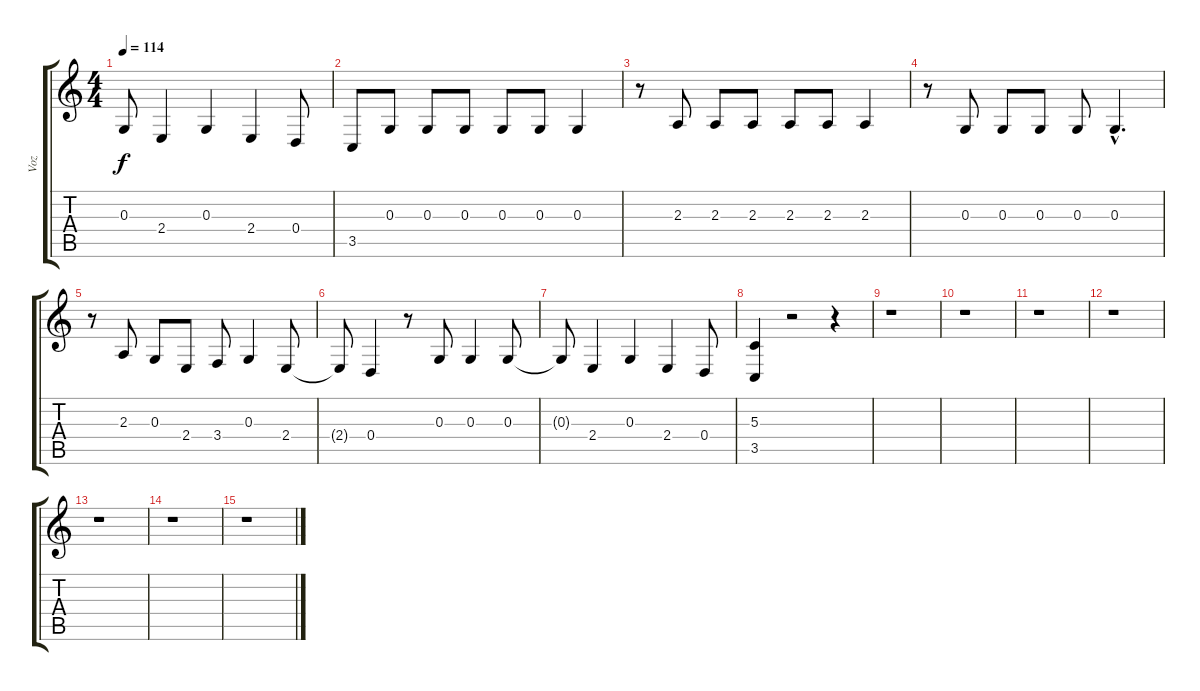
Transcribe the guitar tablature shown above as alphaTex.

\track ("Voz" "Voz") {instrument lead1square}
\staff {score tabs}
\tuning (E4 B3 G3 D3 A2 E2) {hide}
\ts (4 4)
\tempo 114
\clef g2
\ks c
0.3{t}.8{dy f} 2.4.4 0.3.4 2.4.4 0.4.8 |
3.5.8 0.3.8 0.3.8 0.3.8 0.3.8 0.3.8 0.3.4 |
r.8 2.3.8 2.3.8 2.3.8 2.3.8 2.3.8 2.3.4 |
r.8 0.3.8 0.3.8 0.3.8 0.3.8 0.3{hac}.4{d} |
r.8 2.3.8 0.3.8 2.4.8 3.4.8 0.3.4 2.4.8 |
2.4{t}.8 0.4.4 r.8 0.3.8 0.3.4 0.3.8 |
0.3{t}.8 2.4.4 0.3.4 2.4.4 0.4.8 |
(5.3 3.5).4 r.2 r.4 |
r.1 |
r.1 |
r.1 |
r.1 |
r.1 |
r.1 |
r.1
